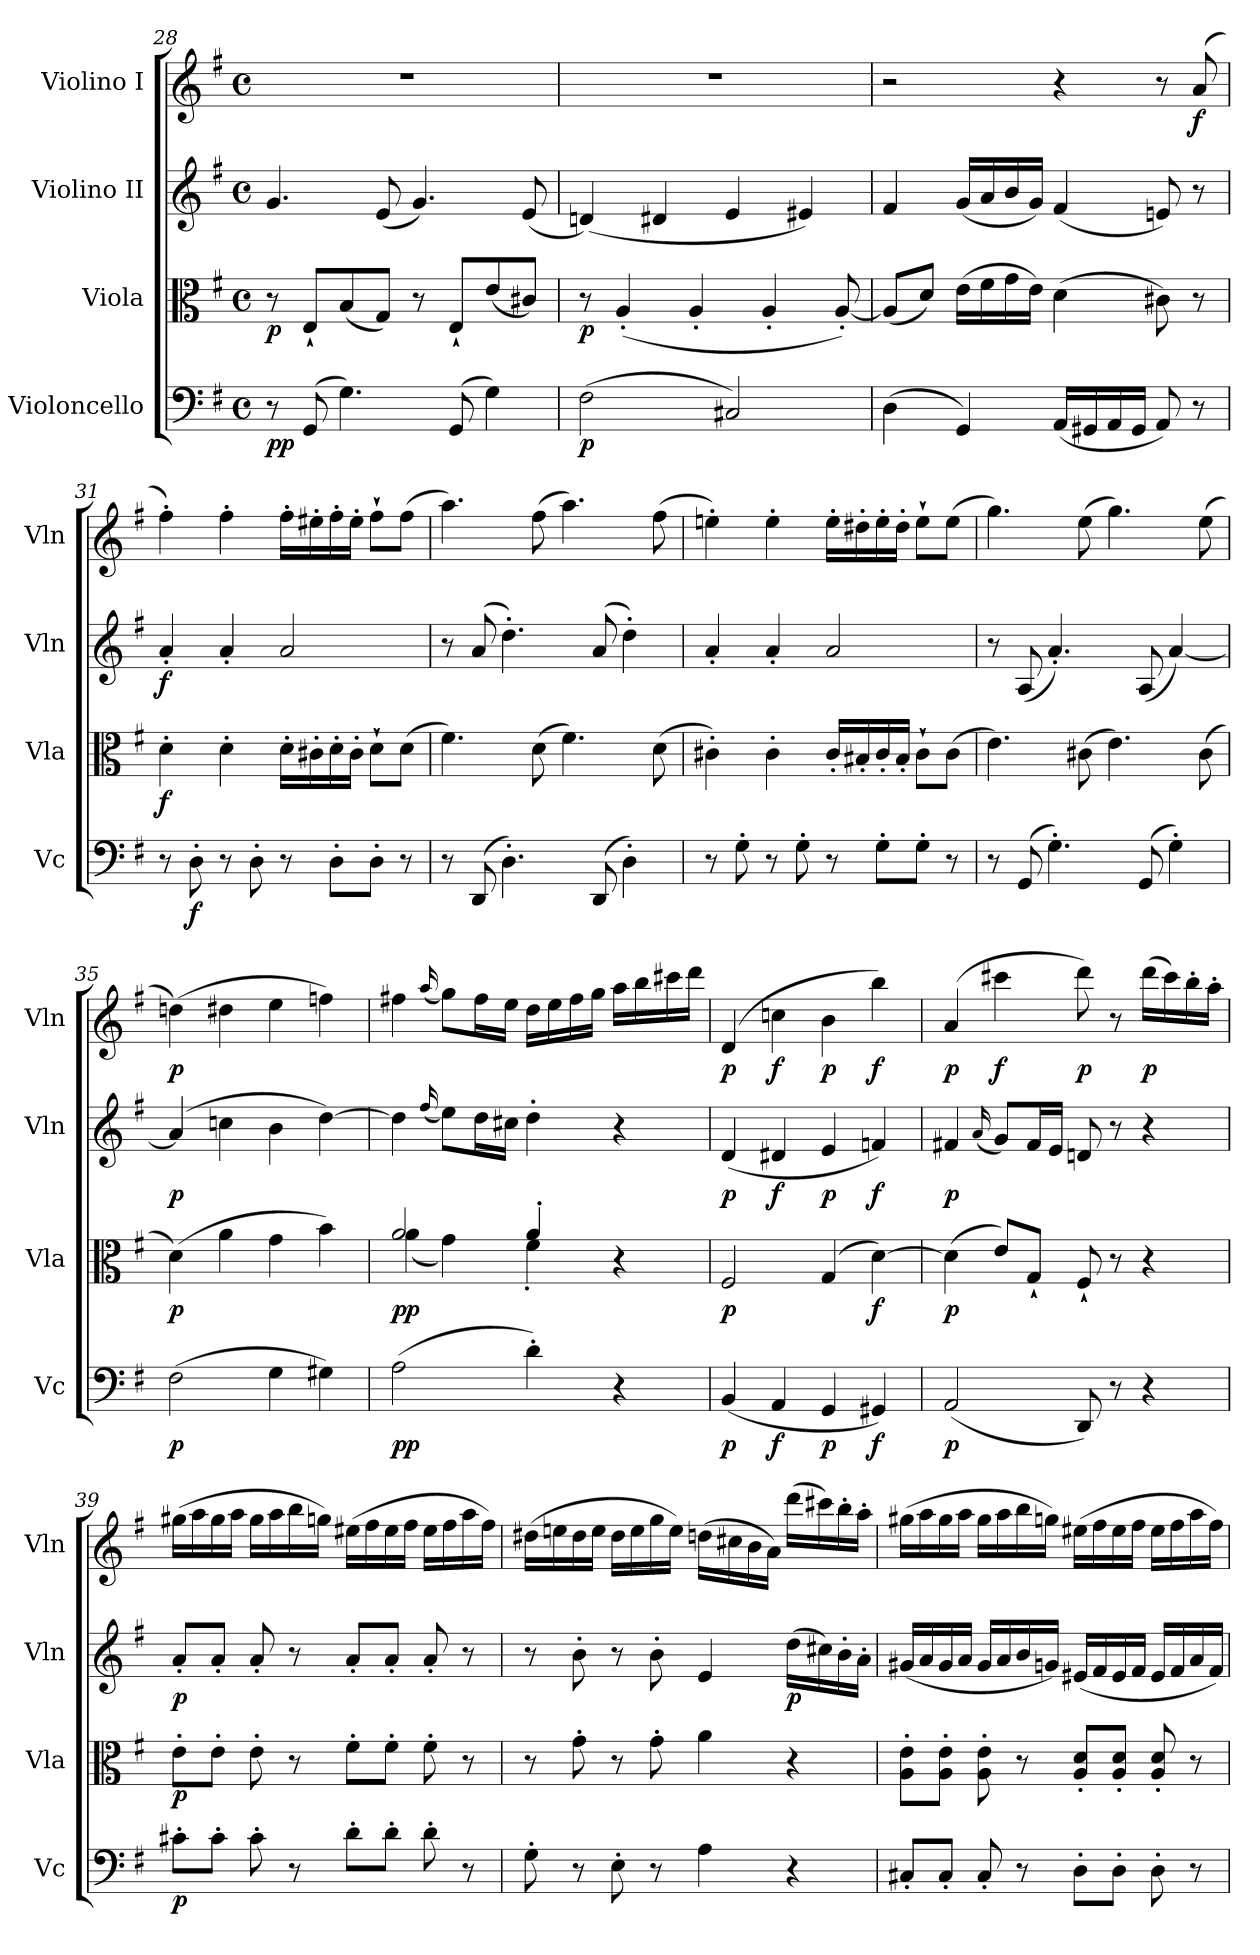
**kern	**dynam	**kern	**dynam	**kern	**dynam	**kern	**dynam
*part4	*part4	*part3	*part3	*part2	*part2	*part1	*part1
*staff4	*staff4	*staff3	*staff3	*staff2	*staff2	*staff1	*staff1
*I"Violoncello	*	*I"Viola	*	*I"Violino II	*	*I"Violino I	*
*I'Vc	*	*I'Vla	*	*I'Vln	*	*I'Vln	*
*clefF4	*	*clefC3	*	*clefG2	*	*clefG2	*
*k[f#]	*	*k[f#]	*	*k[f#]	*	*k[f#]	*
*M4/4	*	*M4/4	*	*M4/4	*	*M4/4	*
*met(c)	*	*met(c)	*	*met(c)	*	*met(c)	*
=28	=28	=28	=28	=28	=28	=28	=28
8r	pp	8r	p	4.g	.	1r	.
(8GG	.	8E`L	.	.	.	.	.
4.G)	.	(8B	.	.	.	.	.
.	.	8GJ)	.	(8e	.	.	.
.	.	8r	.	4.g)	.	.	.
(8GG	.	8E`L	.	.	.	.	.
4G)	.	(8e	.	.	.	.	.
.	.	8c#XJ)	.	(8e	.	.	.
=29	=29	=29	=29	=29	=29	=29	=29
(2F#	p	8r	p	(4dn)	.	1r	.
.	.	(4A'	.	.	.	.	.
.	.	.	.	4d#X	.	.	.
.	.	4A'	.	.	.	.	.
2C#X)	.	.	.	4e	.	.	.
.	.	4A'	.	.	.	.	.
.	.	.	.	4e#X)	.	.	.
.	.	[8A')	.	.	.	.	.
=30	=30	=30	=30	=30	=30	=30	=30
(4D	.	(8AL]	.	4f#	.	2r	.
.	.	8dJ)	.	.	.	.	.
4GG)	.	(16eLL	.	(16gLL	.	.	.
.	.	16f#	.	16a	.	.	.
.	.	16g	.	16b	.	.	.
.	.	16eJJ)	.	16gJJ)	.	.	.
(16AALL	.	(4d	.	(4f#	.	4r	.
16GG#X	.	.	.	.	.	.	.
16AA	.	.	.	.	.	.	.
16GG#JJ	.	.	.	.	.	.	.
8AA)	.	8c#X)	.	8en)	.	8r	.
8r	.	8r	.	8r	.	(8a	f
=31	=31	=31	=31	=31	=31	=31	=31
8r	.	4d'	f	4a'	f	4ff#')	.
8D'	f	.	.	.	.	.	.
8r	.	4d'	.	4a'	.	4ff#'	.
8D'	.	.	.	.	.	.	.
8r	.	16d'LL	.	2a	.	16ff#'LL	.
.	.	16c#X'	.	.	.	16ee#X'	.
8D'L	.	16d'	.	.	.	16ff#'	.
.	.	16c#'JJ	.	.	.	16ee#'JJ	.
8D'J	.	8d`L	.	.	.	8ff#`L	.
8r	.	(8dJ	.	.	.	(8ff#J	.
=32	=32	=32	=32	=32	=32	=32	=32
8r	.	4.f#)	.	8r	.	4.aa)	.
(8DD	.	.	.	(8a	.	.	.
4.D')	.	.	.	4.dd')	.	.	.
.	.	(8d	.	.	.	(8ff#	.
.	.	4.f#)	.	.	.	4.aa)	.
(8DD	.	.	.	(8a	.	.	.
4D')	.	.	.	4dd')	.	.	.
.	.	(8d	.	.	.	(8ff#	.
=33	=33	=33	=33	=33	=33	=33	=33
8r	.	4c#X')	.	4a'	.	4een')	.
8G'	.	.	.	.	.	.	.
8r	.	4c#'	.	4a'	.	4ee'	.
8G'	.	.	.	.	.	.	.
8r	.	16c#'LL	.	2a	.	16ee'LL	.
.	.	16B#X'	.	.	.	16dd#X'	.
8G'L	.	16c#'	.	.	.	16ee'	.
.	.	16B#'JJ	.	.	.	16dd#'JJ	.
8G'J	.	8c#`L	.	.	.	8ee`L	.
8r	.	(8c#J	.	.	.	(8eeJ	.
=34	=34	=34	=34	=34	=34	=34	=34
8r	.	4.e)	.	8r	.	4.gg)	.
(8GG	.	.	.	(8A	.	.	.
4.G')	.	.	.	4.a')	.	.	.
.	.	(8c#X	.	.	.	(8ee	.
.	.	4.e)	.	.	.	4.gg)	.
(8GG	.	.	.	(8A	.	.	.
4G')	.	.	.	[4a)	.	.	.
.	.	(8c#	.	.	.	(8ee	.
=35	=35	=35	=35	=35	=35	=35	=35
(2F#	p	(4d)	p	(4a]	p	(4ddn)	p
.	.	4a	.	4ccn	.	4dd#X	.
4G	.	4g	.	4b	.	4ee	.
4G#X)	.	4b)	.	[4dd)	.	4ffn)	.
=36	=36	=36	=36	=36	=36	=36	=36
*	*	*^	*	*	*	*	*
(2A	pp	2a	(4a	pp	4dd]	.	4ff#X	.
.	.	.	.	.	(16qqff#/	.	(16qqaa/	.
.	.	.	4g)	.	8eeL)	.	8ggL)	.
.	.	.	.	.	16ddL	.	16ff#L	.
.	.	.	.	.	16cc#XJJ	.	16eeJJ	.
4d')	.	4a'	4f#'	.	4dd'	.	16ddLL	.
.	.	.	.	.	.	.	16ee	.
.	.	.	.	.	.	.	16ff#	.
.	.	.	.	.	.	.	16ggJJ	.
4r	.	4r	4ryy	.	4r	.	16aaLL	.
.	.	.	.	.	.	.	16bb	.
.	.	.	.	.	.	.	16ccc#X	.
.	.	.	.	.	.	.	16dddJJ	.
*	*	*v	*v	*	*	*	*	*
=37	=37	=37	=37	=37	=37	=37	=37
(4BB	p	2F#	p	(4d	p	(4d	p
4AA	f	.	.	4d#X	f	4ccn	f
4GG	p	(4G	.	4e	p	4b	p
4GG#X)	f	[4d)	f	4fn)	f	4bb)	f
=38	=38	=38	=38	=38	=38	=38	=38
(2AA	p	(4d]	p	4f#X	p	(4a	p
.	.	.	.	(16qqa/	.	.	.
.	.	8eL)	.	8gL)	.	4ccc#X	f
.	.	8G`J	.	16f#L	.	.	.
.	.	.	.	16eJJ	.	.	.
8DD)	.	8F#`	.	8dn	.	8ddd)	p
8r	.	8r	.	8r	.	8r	.
4r	.	4r	.	4r	.	(16dddLL	p
.	.	.	.	.	.	16ccc#)	.
.	.	.	.	.	.	16bb'	.
.	.	.	.	.	.	16aa'JJ	.
=39	=39	=39	=39	=39	=39	=39	=39
8c#X'L	p	8e'L	p	8a'L	p	(16gg#XLL	.
.	.	.	.	.	.	16aa	.
8c#'J	.	8e'J	.	8a'J	.	16gg#	.
.	.	.	.	.	.	16aaJJ	.
8c#'	.	8e'	.	8a'	.	16gg#LL	.
.	.	.	.	.	.	16aa	.
8r	.	8r	.	8r	.	16bb	.
.	.	.	.	.	.	16ggnJJ)	.
8d'L	.	8f#'L	.	8a'L	.	(16ee#XLL	.
.	.	.	.	.	.	16ff#	.
8d'J	.	8f#'J	.	8a'J	.	16ee#	.
.	.	.	.	.	.	16ff#JJ	.
8d'	.	8f#'	.	8a'	.	16ee#LL	.
.	.	.	.	.	.	16ff#	.
8r	.	8r	.	8r	.	16aa	.
.	.	.	.	.	.	16ff#JJ)	.
=40	=40	=40	=40	=40	=40	=40	=40
8G'	.	8r	.	8r	.	(16dd#XLL	.
.	.	.	.	.	.	16een	.
8r	.	8g'	.	8b'	.	16dd#	.
.	.	.	.	.	.	16eeJJ	.
8E'	.	8r	.	8r	.	16dd#LL	.
.	.	.	.	.	.	16ee	.
8r	.	8g'	.	8b'	.	16gg	.
.	.	.	.	.	.	16eeJJ)	.
4A	.	4a	.	4e	.	(16ddnLL	.
.	.	.	.	.	.	16cc#X	.
.	.	.	.	.	.	16b	.
.	.	.	.	.	.	16aJJ)	.
4r	.	4r	.	(16ddLL	p	(16dddLL	.
.	.	.	.	16cc#X)	.	16ccc#X)	.
.	.	.	.	16b'	.	16bb'	.
.	.	.	.	16a'JJ	.	16aa'JJ	.
=41	=41	=41	=41	=41	=41	=41	=41
8C#X'L	.	8A' 8e'L	.	(16g#XLL	.	(16gg#XLL	.
.	.	.	.	16a	.	16aa	.
8C#'J	.	8A' 8e'J	.	16g#	.	16gg#	.
.	.	.	.	16aJJ	.	16aaJJ	.
8C#'	.	8A' 8e'	.	16g#LL	.	16gg#LL	.
.	.	.	.	16a	.	16aa	.
8r	.	8r	.	16b	.	16bb	.
.	.	.	.	16gnJJ)	.	16ggnJJ)	.
8D'L	.	8A' 8d'L	.	(16e#XLL	.	(16ee#XLL	.
.	.	.	.	16f#	.	16ff#	.
8D'J	.	8A' 8d'J	.	16e#	.	16ee#	.
.	.	.	.	16f#JJ	.	16ff#JJ	.
8D'	.	8A' 8d'	.	16e#LL	.	16ee#LL	.
.	.	.	.	16f#	.	16ff#	.
8r	.	8r	.	16a	.	16aa	.
.	.	.	.	16f#JJ)	.	16ff#JJ)	.
=	=	=	=	=	=	=	=
*-	*-	*-	*-	*-	*-	*-	*-
